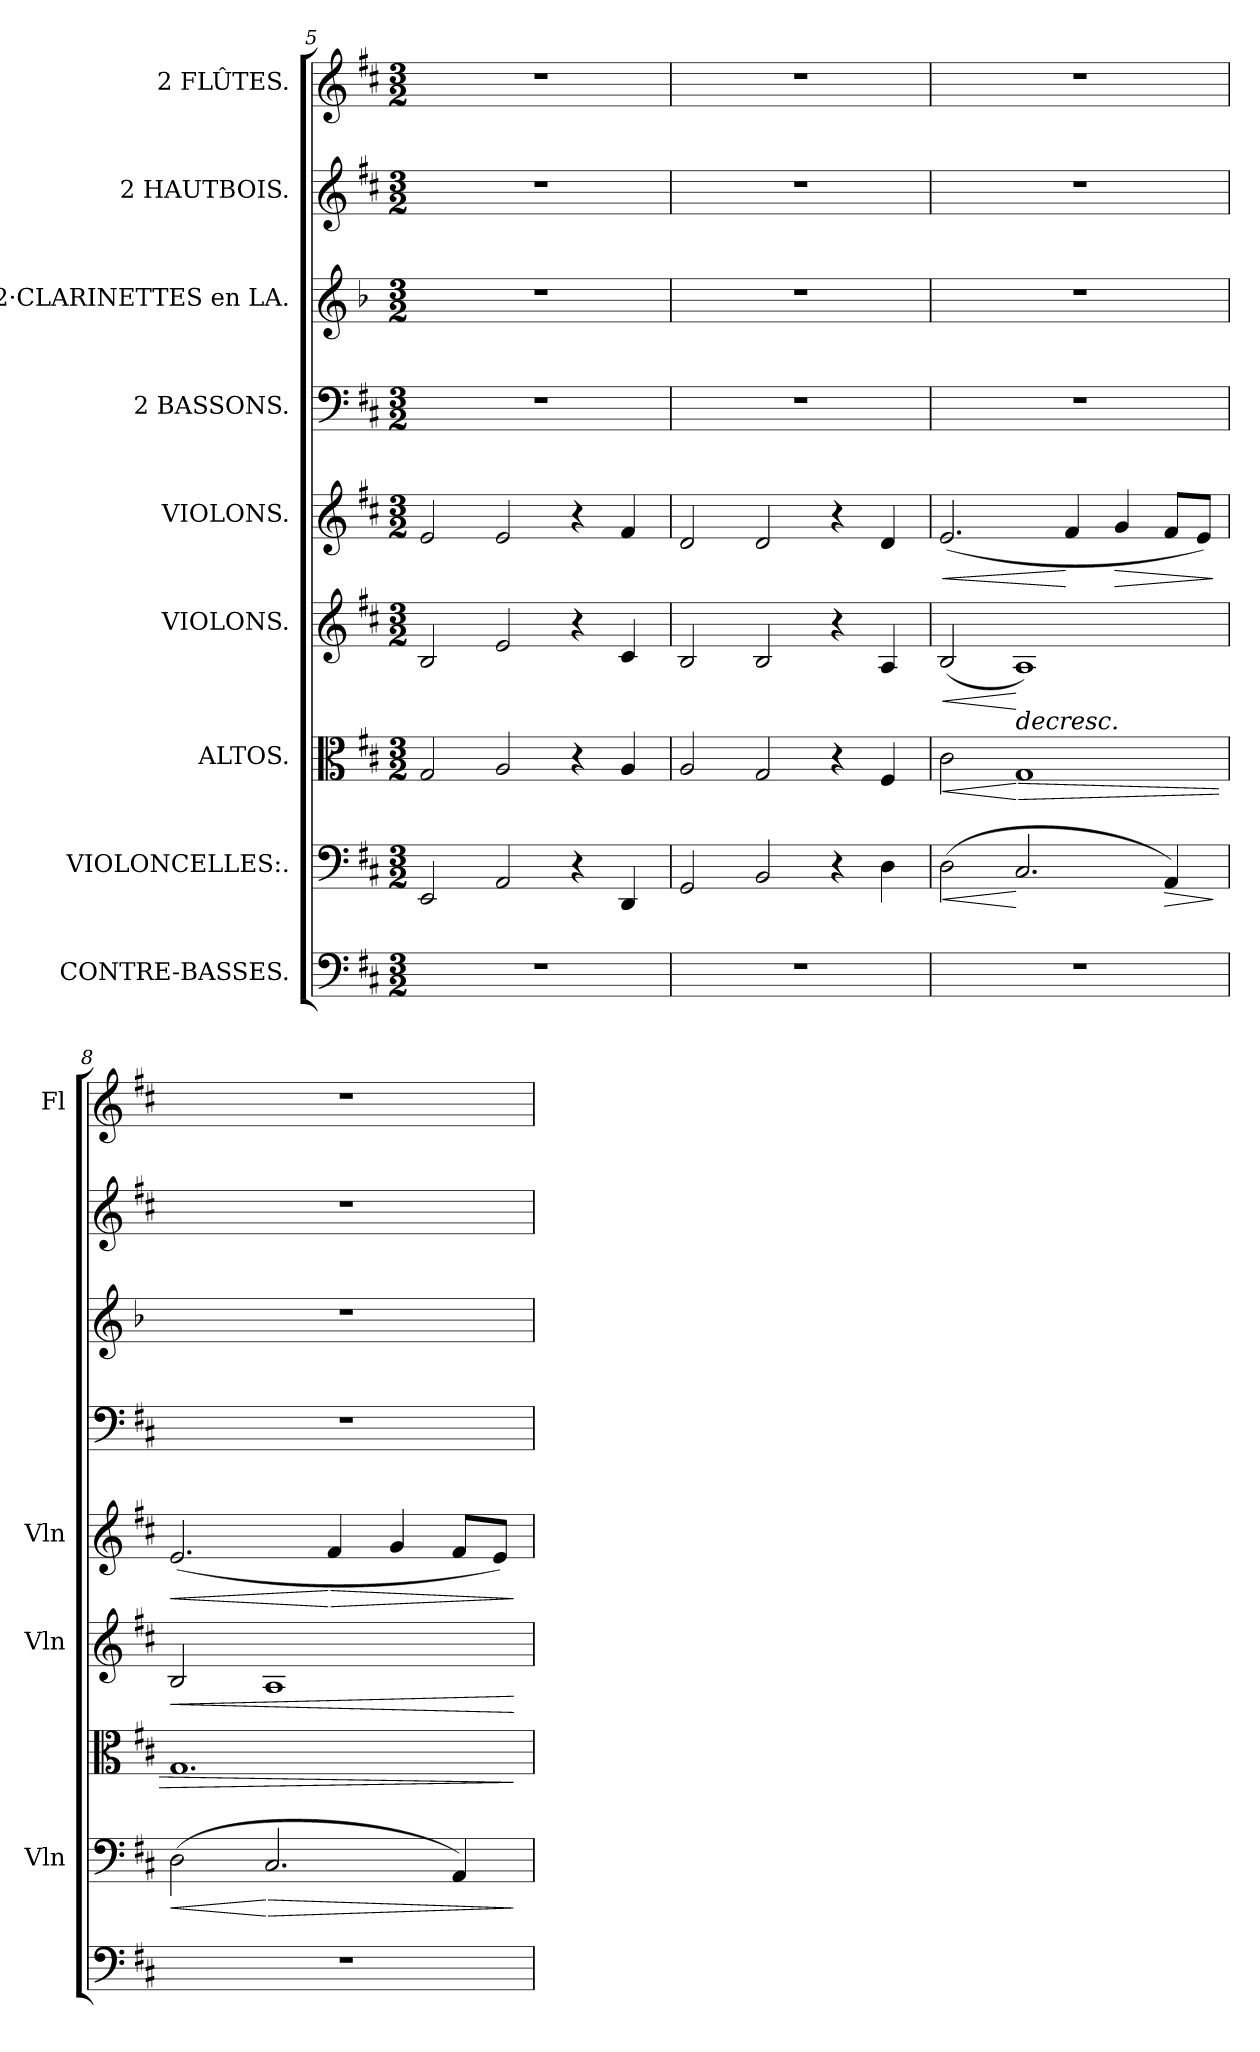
**kern	**kern	**dynam	**kern	**dynam	**kern	**dynam	**kern	**dynam	**kern	**kern	**kern	**kern
*part9	*part8	*part8	*part7	*part7	*part6	*part6	*part5	*part5	*part4	*part3	*part2	*part1
*staff9	*staff8	*staff8	*staff7	*staff7	*staff6	*staff6	*staff5	*staff5	*staff4	*staff3	*staff2	*staff1
*I"CONTRE-BASSES.	*I"VIOLONCELLES:.	*	*I"ALTOS.	*	*I"VIOLONS.	*	*I"VIOLONS.	*	*I"2 BASSONS.	*I"2·CLARINETTES en LA.	*I"2 HAUTBOIS.	*I"2 FLÛTES.
*	*I'Vln	*	*	*	*I'Vln	*	*I'Vln	*	*	*	*	*I'Fl
*clefF4	*clefF4	*	*clefC3	*	*clefG2	*	*clefG2	*	*clefF4	*clefG2	*clefG2	*clefG2
*	*	*	*	*	*	*	*	*	*	*ITrd2c3	*	*
*k[f#c#]	*k[f#c#]	*	*k[f#c#]	*	*k[f#c#]	*	*k[f#c#]	*	*k[f#c#]	*k[f#c#]	*k[f#c#]	*k[f#c#]
*D:	*D:	*	*D:	*	*D:	*	*D:	*	*D:	*D:	*D:	*D:
*M3/2	*M3/2	*	*M3/2	*	*M3/2	*	*M3/2	*	*M3/2	*M3/2	*M3/2	*M3/2
=5	=5	=5	=5	=5	=5	=5	=5	=5	=5	=5	=5	=5
!LO:N:vis=1	!	!	!	!	!	!	!	!	!LO:N:vis=1	!LO:N:vis=1	!LO:N:vis=1	!LO:N:vis=1
1.r	2EE/	.	2G/	.	2B/	.	2e/	.	1.r	1.r	1.r	1.r
.	2AA/	.	2A/	.	2e/	.	2e/	.	.	.	.	.
.	4r	.	4r	.	4r	.	4r	.	.	.	.	.
.	4DD/	.	4A/	.	4c#/	.	4f#/	.	.	.	.	.
=6	=6	=6	=6	=6	=6	=6	=6	=6	=6	=6	=6	=6
!LO:N:vis=1	!	!	!	!	!	!	!	!	!LO:N:vis=1	!LO:N:vis=1	!LO:N:vis=1	!LO:N:vis=1
1.r	2GG/	.	2A/	.	2B/	.	2d/	.	1.r	1.r	1.r	1.r
.	2BB/	.	2G/	.	2B/	.	2d/	.	.	.	.	.
.	4r	.	4r	.	4r	.	4r	.	.	.	.	.
.	4D\	.	4F#/	.	4A/	.	4d/	.	.	.	.	.
!!LO:LB:g=z
=7	=7	=7	=7	=7	=7	=7	=7	=7	=7	=7	=7	=7
!LO:N:vis=1	!	!LO:HP:b	!	!LO:HP:b	!	!LO:HP:b	!	!LO:HP:b	!LO:N:vis=1	!LO:N:vis=1	!LO:N:vis=1	!LO:N:vis=1
1.r	(<2D\	<	2c#\	<	(<2B/	<	(<2.e/	<	1.r	1.r	1.r	1.r
!	!	!	!	!LO:HP:n=1:b	!	!LO:HP:n=1:b	!	!	!	!	!	!
.	2.C#/	[	1G	[ >	1A)	[ >	.	.	.	.	.	.
.	.	.	.	.	.	.	4f#/	[	.	.	.	.
!	!	!	!	!	!	!	!	!LO:HP:b	!	!	!	!
.	.	.	.	.	.	.	4g/	>	.	.	.	.
!	!	!LO:HP:b	!	!	!	!	!	!	!	!	!	!
.	4AA/)	>	.	.	.	.	8f#/L	.	.	.	.	.
.	.	.	.	.	.	.	8e/J)	.	.	.	.	.
.	.	]	.	.	.	.	.	]	.	.	.	.
=8	=8	=8	=8	=8	=8	=8	=8	=8	=8	=8	=8	=8
!LO:N:vis=1	!	!LO:HP:b	!	!	!	!LO:HP:b	!	!LO:HP:b	!LO:N:vis=1	!LO:N:vis=1	!LO:N:vis=1	!LO:N:vis=1
1.r	(<2D\	<	1.G	.	2B/	<	(<2.e/	<	1.r	1.r	1.r	1.r
!	!	!LO:HP:n=1:b	!	!	!	!	!	!	!	!	!	!
.	2.C#/	[ >	.	.	1A	]	.	.	.	.	.	.
!	!	!	!	!	!	!	!	!LO:HP:n=1:b	!	!	!	!
.	.	.	.	.	.	.	4f#/	[ >	.	.	.	.
.	.	.	.	.	.	.	4g/	.	.	.	.	.
.	4AA/)	.	.	.	.	.	8f#/L	.	.	.	.	.
.	.	.	.	.	.	.	8e/J)	.	.	.	.	.
.	.	]	.	]	.	[	.	]	.	.	.	.
=	=	=	=	=	=	=	=	=	=	=	=	=
*-	*-	*-	*-	*-	*-	*-	*-	*-	*-	*-	*-	*-
